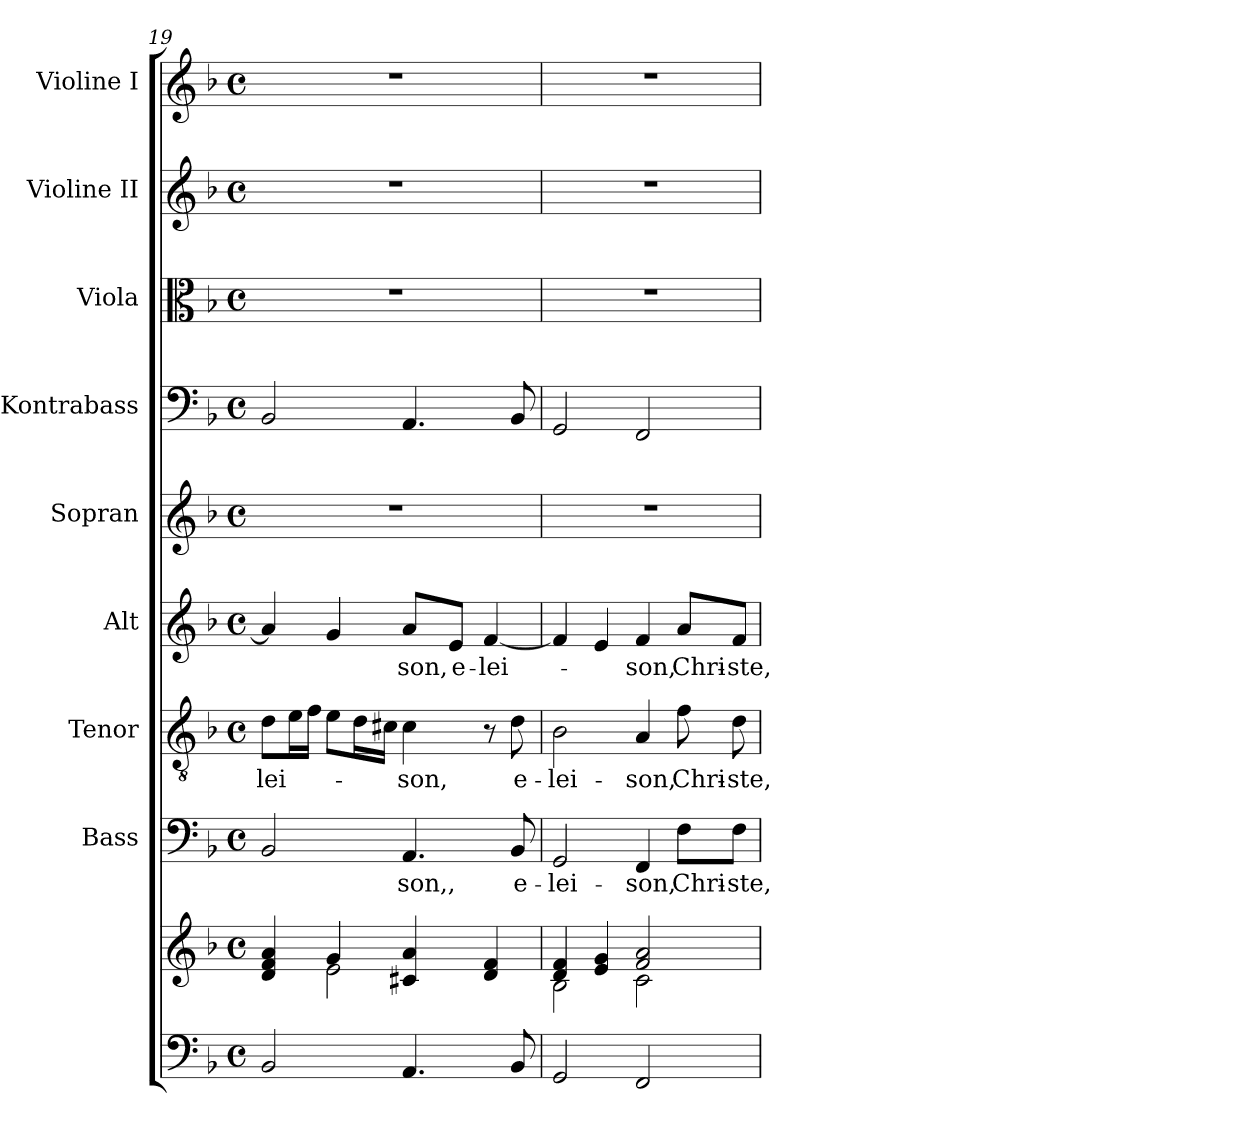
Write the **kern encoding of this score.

**kern	**kern	**kern	**text	**kern	**text	**kern	**text	**kern	**kern	**kern	**kern	**kern
*part9	*part9	*part8	*part8	*part7	*part7	*part6	*part6	*part5	*part4	*part3	*part2	*part1
*staff10	*staff9	*staff8	*staff8	*staff7	*staff7	*staff6	*staff6	*staff5	*staff4	*staff3	*staff2	*staff1
*	*	*I"Bass	*	*I"Tenor	*	*I"Alt	*	*I"Sopran	*I"Kontrabass	*I"Viola	*I"Violine II	*I"Violine I
*	*	*I'B.	*	*I'T.	*	*I'A.	*	*I'S.	*I'Kb.	*I'Vla.	*I'Vl. II	*I'Vl. I
!!LO:PB:g=z
*clefF4	*clefG2	*clefF4	*	*clefGv2	*	*clefG2	*	*clefG2	*clefF4	*clefC3	*clefG2	*clefG2
*	*	*	*	*	*	*	*	*	*ITrd7c12	*	*	*
*k[b-]	*k[b-]	*k[b-]	*	*k[b-]	*	*k[b-]	*	*k[b-]	*k[b-]	*k[b-]	*k[b-]	*k[b-]
*F:	*F:	*F:	*	*F:	*	*F:	*	*F:	*F:	*F:	*F:	*F:
*M4/4	*M4/4	*M4/4	*	*M4/4	*	*M4/4	*	*M4/4	*M4/4	*M4/4	*M4/4	*M4/4
*met(c)	*met(c)	*met(c)	*	*met(c)	*	*met(c)	*	*met(c)	*met(c)	*met(c)	*met(c)	*met(c)
=19	=19	=19	=19	=19	=19	=19	=19	=19	=19	=19	=19	=19
*	*^	*	*	*	*	*	*	*	*	*	*	*
!	!	!	!	!	!	!LO:LY:b	!	!	!	!	!	!	!
2BB-/	4d/ 4f/ 4a/	4ryy	2BB-/	.	8d\L	-lei-	4a/]	.	1r	2BBB-/	1r	1r	1r
.	.	.	.	.	16e\L	.	.	.	.	.	.	.	.
.	.	.	.	.	16f\JJ	.	.	.	.	.	.	.	.
.	4g/	2e\	.	.	8e\L	.	4g/	.	.	.	.	.	.
.	.	.	.	.	16d\L	.	.	.	.	.	.	.	.
.	.	.	.	.	16c#X\JJ	.	.	.	.	.	.	.	.
!	!	!	!	!LO:LY:b	!	!LO:LY:b	!	!LO:LY:b	!	!	!	!	!
4.AA/	4c#X/ 4a/	.	4.AA/	-son,,	4c#\	-son,	8a/L	-son,	.	4.AAA/	.	.	.
!	!	!	!	!	!	!	!	!LO:LY:b	!	!	!	!	!
.	.	.	.	.	.	.	8e/J	e-	.	.	.	.	.
!	!	!	!	!	!	!	!	!LO:LY:b	!	!	!	!	!
.	4d/ 4f/	4ryy	.	.	8r	.	[4f/	-lei-	.	.	.	.	.
!	!	!	!	!LO:LY:b	!	!LO:LY:b	!	!	!	!	!	!	!
8BB-/	.	.	8BB-/	e-	8d\	e-	.	.	.	8BBB-/	.	.	.
=20	=20	=20	=20	=20	=20	=20	=20	=20	=20	=20	=20	=20	=20
!	!	!	!	!LO:LY:b	!	!LO:LY:b	!	!	!	!	!	!	!
2GG/	4d/ 4f/	2B-\	2GG/	-lei-	2B-\	-lei-	4f/]	.	1r	2GGG/	1r	1r	1r
.	4e/ 4g/	.	.	.	.	.	4e/	.	.	.	.	.	.
!	!	!	!	!LO:LY:b	!	!LO:LY:b	!	!LO:LY:b	!	!	!	!	!
2FF/	2f/ 2a/	2c\	4FF/	-son,	4A/	-son,	4f/	-son,	.	2FFF/	.	.	.
!	!	!	!	!LO:LY:b	!	!LO:LY:b	!	!LO:LY:b	!	!	!	!	!
.	.	.	8F\L	Chri-	8f\	Chri-	8a/L	Chri-	.	.	.	.	.
!	!	!	!	!LO:LY:b	!	!LO:LY:b	!	!LO:LY:b	!	!	!	!	!
.	.	.	8F\J	-ste,	8d\	-ste,	8f/J	-ste,	.	.	.	.	.
*	*v	*v	*	*	*	*	*	*	*	*	*	*	*
=	=	=	=	=	=	=	=	=	=	=	=	=
*-	*-	*-	*-	*-	*-	*-	*-	*-	*-	*-	*-	*-
